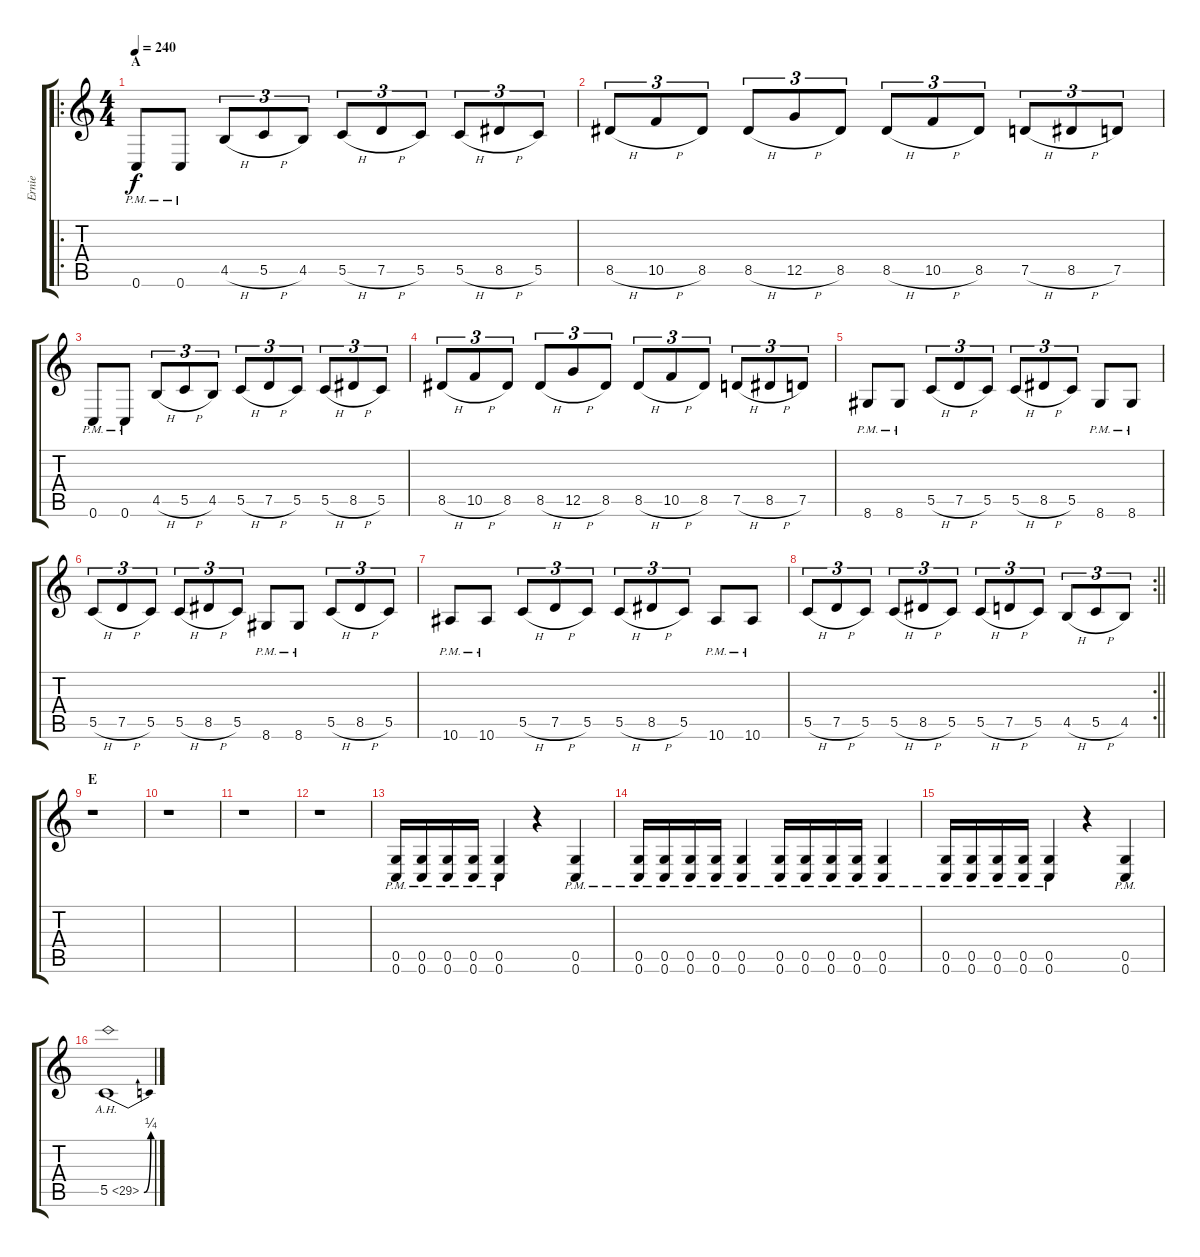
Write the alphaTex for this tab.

\track ("Ernie" "Ernie") {instrument distortionguitar}
\staff {score tabs}
\tuning (D4 A3 F3 C3 G2 C2) {hide}
\ro
\ts (4 4)
\section ("" "A")
\tempo 240
\clef g2
\ks c
0.6{pm}.8{dy f} 0.6{pm}.8 4.5{h}.8{tu (3 2)} 5.5{h}.8{tu (3 2)} 4.5.8{tu (3 2)} 5.5{h}.8{tu (3 2)} 7.5{h}.8{tu (3 2)} 5.5.8{tu (3 2)} 5.5{h}.8{tu (3 2)} 8.5{h}.8{tu (3 2)} 5.5.8{tu (3 2)} |
8.5{h}.8{tu (3 2)} 10.5{h}.8{tu (3 2)} 8.5.8{tu (3 2)} 8.5{h}.8{tu (3 2)} 12.5{h}.8{tu (3 2)} 8.5.8{tu (3 2)} 8.5{h}.8{tu (3 2)} 10.5{h}.8{tu (3 2)} 8.5.8{tu (3 2)} 7.5{h}.8{tu (3 2)} 8.5{h}.8{tu (3 2)} 7.5.8{tu (3 2)} |
0.6{pm}.8 0.6{pm}.8 4.5{h}.8{tu (3 2)} 5.5{h}.8{tu (3 2)} 4.5.8{tu (3 2)} 5.5{h}.8{tu (3 2)} 7.5{h}.8{tu (3 2)} 5.5.8{tu (3 2)} 5.5{h}.8{tu (3 2)} 8.5{h}.8{tu (3 2)} 5.5.8{tu (3 2)} |
8.5{h}.8{tu (3 2)} 10.5{h}.8{tu (3 2)} 8.5.8{tu (3 2)} 8.5{h}.8{tu (3 2)} 12.5{h}.8{tu (3 2)} 8.5.8{tu (3 2)} 8.5{h}.8{tu (3 2)} 10.5{h}.8{tu (3 2)} 8.5.8{tu (3 2)} 7.5{h}.8{tu (3 2)} 8.5{h}.8{tu (3 2)} 7.5.8{tu (3 2)} |
8.6{pm}.8 8.6{pm}.8 5.5{h}.8{tu (3 2)} 7.5{h}.8{tu (3 2)} 5.5.8{tu (3 2)} 5.5{h}.8{tu (3 2)} 8.5{h}.8{tu (3 2)} 5.5.8{tu (3 2)} 8.6{pm}.8 8.6{pm}.8 |
5.5{h}.8{tu (3 2)} 7.5{h}.8{tu (3 2)} 5.5.8{tu (3 2)} 5.5{h}.8{tu (3 2)} 8.5{h}.8{tu (3 2)} 5.5.8{tu (3 2)} 8.6{pm}.8 8.6{pm}.8 5.5{h}.8{tu (3 2)} 8.5{h}.8{tu (3 2)} 5.5.8{tu (3 2)} |
10.6{pm}.8 10.6{pm}.8 5.5{h}.8{tu (3 2)} 7.5{h}.8{tu (3 2)} 5.5.8{tu (3 2)} 5.5{h}.8{tu (3 2)} 8.5{h}.8{tu (3 2)} 5.5.8{tu (3 2)} 10.6{pm}.8 10.6{pm}.8 |
\rc 2
\barLineRight lightlight
5.5{h}.8{tu (3 2)} 7.5{h}.8{tu (3 2)} 5.5.8{tu (3 2)} 5.5{h}.8{tu (3 2)} 8.5{h}.8{tu (3 2)} 5.5.8{tu (3 2)} 5.5{h}.8{tu (3 2)} 7.5{h}.8{tu (3 2)} 5.5.8{tu (3 2)} 4.5{h}.8{tu (3 2)} 5.5{h}.8{tu (3 2)} 4.5.8{tu (3 2)} |
\section ("" "E")
r.1 |
r.1 |
r.1 |
r.1 |
(0.5{pm} 0.6{pm}).16 (0.5{pm} 0.6{pm}).16 (0.5{pm} 0.6{pm}).16 (0.5{pm} 0.6{pm}).16 (0.5{pm} 0.6{pm}).4 r.4 (0.5{pm} 0.6{pm}).4 |
(0.5{pm} 0.6{pm}).16 (0.5{pm} 0.6{pm}).16 (0.5{pm} 0.6{pm}).16 (0.5{pm} 0.6{pm}).16 (0.5{pm} 0.6{pm}).4 (0.5{pm} 0.6{pm}).16 (0.5{pm} 0.6{pm}).16 (0.5{pm} 0.6{pm}).16 (0.5{pm} 0.6{pm}).16 (0.5{pm} 0.6{pm}).4 |
(0.5{pm} 0.6{pm}).16 (0.5{pm} 0.6{pm}).16 (0.5{pm} 0.6{pm}).16 (0.5{pm} 0.6{pm}).16 (0.5{pm} 0.6{pm}).4 r.4 (0.5{pm} 0.6{pm}).4 |
5.5{be (bend 0 0 60 1) ah 24}.1
